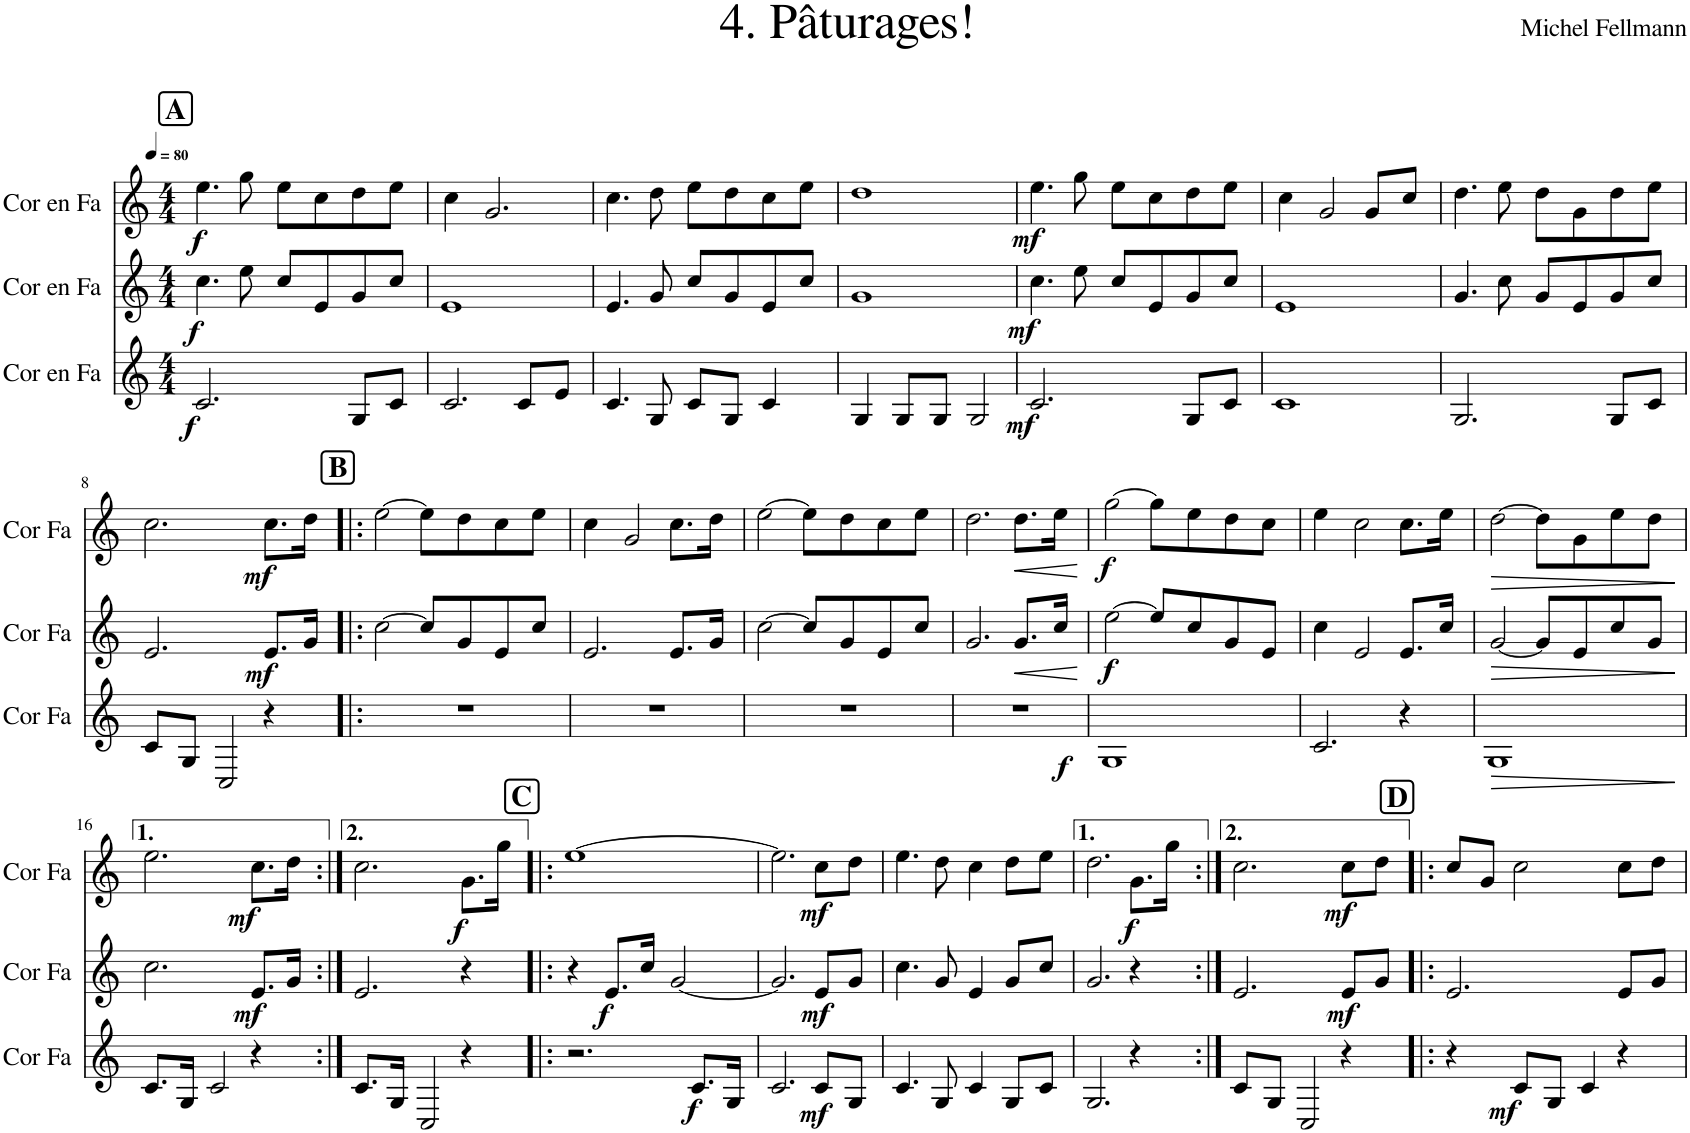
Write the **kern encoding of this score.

**kern	**dynam	**kern	**dynam	**kern	**dynam
*part3	*part3	*part2	*part2	*part1	*part1
*staff3	*staff3	*staff2	*staff2	*staff1	*staff1
*I"Cor en Fa	*	*I"Cor en Fa	*	*I"Cor en Fa	*
*I'Cor Fa	*	*I'Cor Fa	*	*I'Cor Fa	*
*clefG2	*	*clefG2	*	*clefG2	*
*Trd4c7	*	*Trd4c7	*	*Trd4c7	*
*k[]	*	*k[]	*	*k[]	*
*M4/4	*	*M4/4	*	*M4/4	*
*MM80	*	*MM80	*	*MM80	*
!!LO:REH:place=s1:a:B:cj:fs=14:t=A
=1	=1	=1	=1	=1	=1
!	!LO:DY:b	!	!LO:DY:b	!	!LO:DY:b
2.c/	f	4.cc\	f	4.ee\	f
.	.	8ee\	.	8gg\	.
.	.	8cc/L	.	8ee\L	.
.	.	8e/	.	8cc\	.
8G/L	.	8g/	.	8dd\	.
8c/J	.	8cc/J	.	8ee\J	.
=2	=2	=2	=2	=2	=2
2.c/	.	1e	.	4cc\	.
.	.	.	.	2.g/	.
8c/L	.	.	.	.	.
8e/J	.	.	.	.	.
=3	=3	=3	=3	=3	=3
4.c/	.	4.e/	.	4.cc\	.
8G/	.	8g/	.	8dd\	.
8c/L	.	8cc/L	.	8ee\L	.
8G/J	.	8g/	.	8dd\	.
4c/	.	8e/	.	8cc\	.
.	.	8cc/J	.	8ee\J	.
=4	=4	=4	=4	=4	=4
4G/	.	1g	.	1dd	.
8G/L	.	.	.	.	.
8G/J	.	.	.	.	.
2G/	.	.	.	.	.
=5	=5	=5	=5	=5	=5
!	!LO:DY:b	!	!LO:DY:b	!	!LO:DY:b
2.c/	mf	4.cc\	mf	4.ee\	mf
.	.	8ee\	.	8gg\	.
.	.	8cc/L	.	8ee\L	.
.	.	8e/	.	8cc\	.
8G/L	.	8g/	.	8dd\	.
8c/J	.	8cc/J	.	8ee\J	.
=6	=6	=6	=6	=6	=6
1c	.	1e	.	4cc\	.
.	.	.	.	2g/	.
.	.	.	.	8g/L	.
.	.	.	.	8cc/J	.
=7	=7	=7	=7	=7	=7
2.G/	.	4.g/	.	4.dd\	.
.	.	8cc\	.	8ee\	.
.	.	8g/L	.	8dd\L	.
.	.	8e/	.	8g\	.
8G/L	.	8g/	.	8dd\	.
8c/J	.	8cc/J	.	8ee\J	.
!!LO:LB:g=z
=8	=8	=8	=8	=8	=8
8c/L	.	2.e/	.	2.cc\	.
8G/J	.	.	.	.	.
2C/	.	.	.	.	.
!	!	!	!LO:DY:b	!	!LO:DY:b
4r	.	8.e/L	mf	8.cc\L	mf
.	.	16g/Jk	.	16dd\Jk	.
!!LO:REH:place=s1:a:B:cj:fs=14:t=B
=9!|:	=9!|:	=9!|:	=9!|:	=9!|:	=9!|:
1r	.	[2cc\	.	[2ee\	.
.	.	8cc/L]	.	8ee\L]	.
.	.	8g/	.	8dd\	.
.	.	8e/	.	8cc\	.
.	.	8cc/J	.	8ee\J	.
=10	=10	=10	=10	=10	=10
1r	.	2.e/	.	4cc\	.
.	.	.	.	2g/	.
.	.	8.e/L	.	8.cc\L	.
.	.	16g/Jk	.	16dd\Jk	.
=11	=11	=11	=11	=11	=11
1r	.	[2cc\	.	[2ee\	.
.	.	8cc/L]	.	8ee\L]	.
.	.	8g/	.	8dd\	.
.	.	8e/	.	8cc\	.
.	.	8cc/J	.	8ee\J	.
=12	=12	=12	=12	=12	=12
!	!LO:DY:b	!	!	!	!
1r	f	2.g/	.	2.dd\	.
!	!	!	!LO:HP:b	!	!LO:HP:b
.	.	8.g/L	<	8.dd\L	<
.	.	16cc/Jk	.	16ee\Jk	.
.	.	.	[	.	[
=13	=13	=13	=13	=13	=13
!	!	!	!LO:DY:b	!	!LO:DY:b
1G	.	[2ee\	f	[2gg\	f
.	.	8ee/L]	.	8gg\L]	.
.	.	8cc/	.	8ee\	.
.	.	8g/	.	8dd\	.
.	.	8e/J	.	8cc\J	.
=14	=14	=14	=14	=14	=14
2.c/	.	4cc\	.	4ee\	.
.	.	2e/	.	2cc\	.
4r	.	8.e/L	.	8.cc\L	.
.	.	16cc/Jk	.	16ee\Jk	.
=15	=15	=15	=15	=15	=15
!	!LO:HP:b	!	!LO:HP:b	!	!LO:HP:b
1G	>	[2g/	>	[2dd\	>
.	.	8g/L]	.	8dd\L]	.
.	.	8e/	.	8g\	.
.	.	8cc/	.	8ee\	.
.	.	8g/J	.	8dd\J	.
.	]	.	]	.	]
!!LO:LB:g=z
=16	=16	=16	=16	=16	=16
8.c/L	.	2.cc\	.	2.ee\	.
16G/Jk	.	.	.	.	.
2c/	.	.	.	.	.
!	!	!	!LO:DY:b	!	!LO:DY:b
4r	.	8.e/L	mf	8.cc\L	mf
.	.	16g/Jk	.	16dd\Jk	.
=17:|!	=17:|!	=17:|!	=17:|!	=17:|!	=17:|!
8.c/L	.	2.e/	.	2.cc\	.
16G/Jk	.	.	.	.	.
2C/	.	.	.	.	.
!	!	!	!	!	!LO:DY:b
4r	.	4r	.	8.g\L	f
.	.	.	.	16gg\Jk	.
!!LO:REH:place=s1:a:B:cj:fs=14:t=C
=18!|:	=18!|:	=18!|:	=18!|:	=18!|:	=18!|:
2.r	.	4r	.	[1ee	.
!	!	!	!LO:DY:b	!	!
.	.	8.e/L	f	.	.
.	.	16cc/Jk	.	.	.
.	.	[2g/	.	.	.
!	!LO:DY:b	!	!	!	!
8.c/L	f	.	.	.	.
16G/Jk	.	.	.	.	.
=19	=19	=19	=19	=19	=19
2.c/	.	2.g/]	.	2.ee\]	.
!	!LO:DY:b	!	!LO:DY:b	!	!LO:DY:b
8c/L	mf	8e/L	mf	8cc\L	mf
8G/J	.	8g/J	.	8dd\J	.
=20	=20	=20	=20	=20	=20
4.c/	.	4.cc\	.	4.ee\	.
8G/	.	8g/	.	8dd\	.
4c/	.	4e/	.	4cc\	.
8G/L	.	8g/L	.	8dd\L	.
8c/J	.	8cc/J	.	8ee\J	.
=21	=21	=21	=21	=21	=21
2.G/	.	2.g/	.	2.dd\	.
!	!	!	!	!	!LO:DY:b
4r	.	4r	.	8.g\L	f
.	.	.	.	16gg\Jk	.
=22:|!	=22:|!	=22:|!	=22:|!	=22:|!	=22:|!
8c/L	.	2.e/	.	2.cc\	.
8G/J	.	.	.	.	.
2C/	.	.	.	.	.
!	!	!	!LO:DY:b	!	!LO:DY:b
4r	.	8e/L	mf	8cc\L	mf
.	.	8g/J	.	8dd\J	.
!!LO:REH:place=s1:a:B:cj:fs=14:t=D
=23!|:	=23!|:	=23!|:	=23!|:	=23!|:	=23!|:
4r	.	2.e/	.	8cc/L	.
.	.	.	.	8g/J	.
!	!LO:DY:b	!	!	!	!
8c/L	mf	.	.	2cc\	.
8G/J	.	.	.	.	.
4c/	.	.	.	.	.
4r	.	8e/L	.	8cc\L	.
.	.	8g/J	.	8dd\J	.
=	=	=	=	=	=
*-	*-	*-	*-	*-	*-
